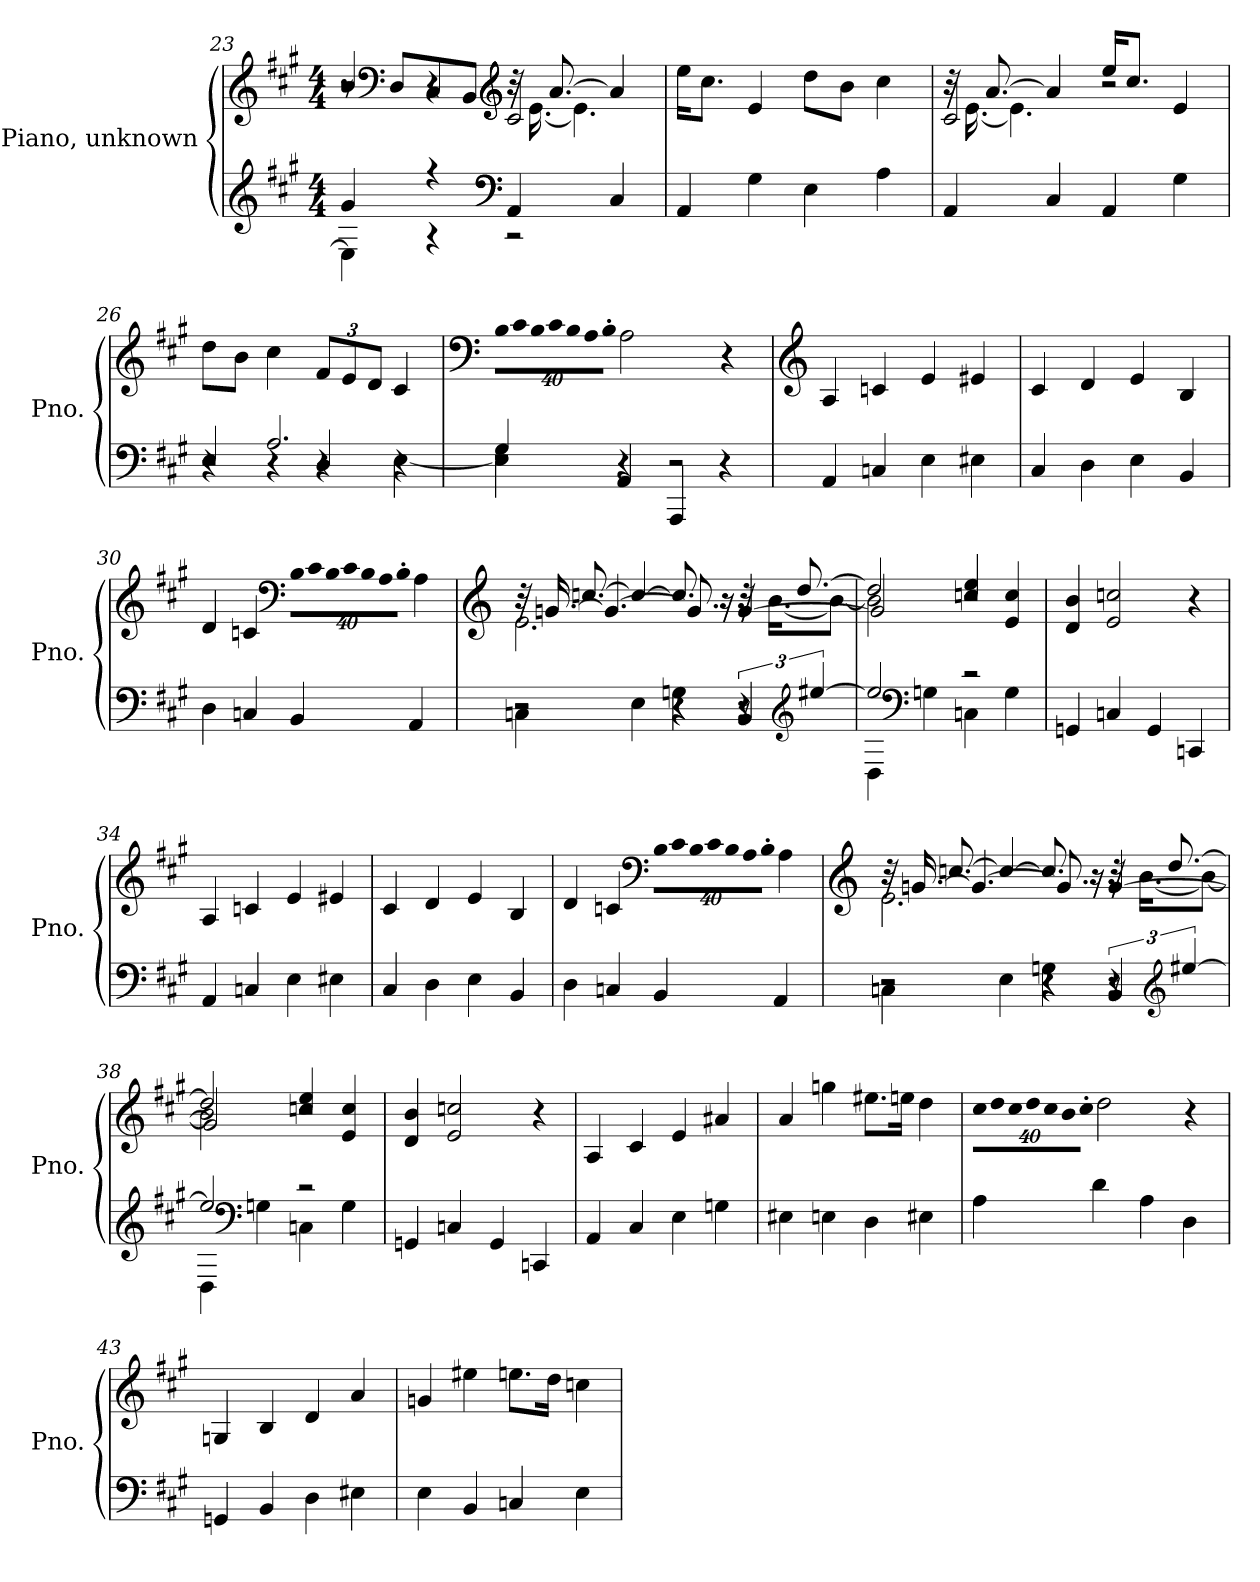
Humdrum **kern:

**kern	**kern
*part1	*part1
*staff2	*staff1
*I"Piano, unknown	*
*I'Pno.	*
*clefG2	*clefG2
*k[f#c#g#]	*k[f#c#g#]
*M4/4	*M4/4
=23	=23
*^	*^
*	*	*	*^
4g#/	4E\]	4b/	2r	8r
*	*	*clefF4	*	*
.	.	.	.	8D/L
4r	4r	4r	.	8C#/
.	.	.	.	8BB/J
*clefF4	*	*clefG2	*	*
4AA/	2r	2c#/	32r	16r
.	.	.	[16.e\	.
.	.	.	.	[8.a/
.	.	.	4.e\]	.
4C#/	.	.	.	4a/]
*v	*v	*	*	*
*	*v	*v	*v
!!LO:PB:g=z
=24	=24
4AA/	16ee\KL
.	8.cc#\J
4G#\	4e/
4E\	8dd\L
.	8b\J
4A\	4cc#\
=25	=25
*	*^
*	*	*^
4AA/	16r	32r	2c#/
.	.	[16.e\	.
.	[8.a/	.	.
.	.	4.e\]	.
4C#/	4a/]	.	.
4AA/	16ee/KL	2r	2r
.	8.cc#/J	.	.
4G#\	4e/	.	.
*	*v	*v	*v
=26	=26
*^	*
*	*^	*
4r	2r	4E/	8dd\L
.	.	.	8b\J
2.A/	.	4r	4cc#\
*	*	*	*Xbrackettup
.	4r	4D/	12f#/L
.	.	.	12e/
.	.	.	12d/J
.	[4E\	4r	4c#/
=27	=27	=27	=27
*	*	*	*clefF4
!	!	!	!LO:N:vis=32
1r	4E\]	4G#/	640%23B\LLL
!	!	!	!LO:N:vis=32
.	.	.	640%23c#\
!	!	!	!LO:N:vis=32
.	.	.	640%23B\
!	!	!	!LO:N:vis=32
.	.	.	640%23c#\
!	!	!	!LO:N:vis=32
.	.	.	640%23B\
!	!	!	!LO:N:vis=32
.	.	.	640%23A\
!	!	!	!LO:N:vis=32
.	.	.	640%23B'\JJJ
.	4r	4AA/	.
.	.	.	2A\
.	2r	4AAA/	.
.	.	4r	.
.	.	.	4r
640ryy	640ryy	640ryy	.
*v	*v	*v	*
!!LO:LB:g=z
=28	=28
*	*clefG2
4AA/	4A/
4Cn/	4cn/
4E\	4e/
4E#X\	4e#X/
=29	=29
4C#/	4c#/
4D\	4d/
4E\	4e/
4BB/	4B/
=30	=30
4D\	4d/
4Cn/	4cn/
*	*clefF4
!	!LO:N:vis=32
4BB/	640%23B\LLL
!	!LO:N:vis=32
.	640%23c\
!	!LO:N:vis=32
.	640%23B\
!	!LO:N:vis=32
.	640%23c\
!	!LO:N:vis=32
.	640%23B\
!	!LO:N:vis=32
.	640%23A\
!	!LO:N:vis=32
.	640%23B'\JJJ
4AA/	.
.	4A\
640ryy	.
!!LO:LB:g=z
=31	=31
*	*clefG2
*^	*^
*	*^	*	*^
2r	4Cn\	2r	16r	2.e\	32r
.	.	.	.	.	[16.gn/
.	.	.	[8.ccn/	.	.
.	.	.	.	.	4.g/_
.	4E\	.	4cc/_	.	.
4r	4Gn\	4r	8.cc/]	.	8.g/]
.	.	.	16r	.	16r
12r	4r	4BB/	16r	32r	[4g/
.	.	.	.	[16.b\KL	.
.	.	.	[8.dd/	.	.
*clefG2	*	*	*	*	*
[6ee#X/	.	.	.	.	.
.	.	.	.	8b\J_	.
*	*v	*v	*	*	*
=32	=32	=32	=32	=32
2ee#/]	4D\	2dd/]	2b\]	2g/]
*clefF4	*	*	*	*
.	4Gn\	.	.	.
2r	4Cn\	4ccn/ 4ee/	2r	2r
.	4G\	4e/ 4cc/	.	.
*v	*v	*	*	*
*	*v	*v	*v
=33	=33
4GGn/	4d/ 4b/
4Cn/	2e/ 2ccn/
4GG/	.
4CCn/	4r
=34	=34
4AA/	4A/
4Cn/	4cn/
4E\	4e/
4E#X\	4e#X/
!!LO:LB:g=z
=35	=35
4C#/	4c#/
4D\	4d/
4E\	4e/
4BB/	4B/
=36	=36
4D\	4d/
4Cn/	4cn/
*	*clefF4
!	!LO:N:vis=32
4BB/	640%23B\LLL
!	!LO:N:vis=32
.	640%23c\
!	!LO:N:vis=32
.	640%23B\
!	!LO:N:vis=32
.	640%23c\
!	!LO:N:vis=32
.	640%23B\
!	!LO:N:vis=32
.	640%23A\
!	!LO:N:vis=32
.	640%23B'\JJJ
4AA/	.
.	4A\
640ryy	.
=37	=37
*	*clefG2
*^	*^
*	*^	*	*^
2r	4Cn\	2r	16r	2.e\	32r
.	.	.	.	.	[16.gn/
.	.	.	[8.ccn/	.	.
.	.	.	.	.	4.g/_
.	4E\	.	4cc/_	.	.
4r	4Gn\	4r	8.cc/]	.	8.g/]
.	.	.	16r	.	16r
12r	4r	4BB/	16r	32r	[4g/
.	.	.	.	[16.b\KL	.
.	.	.	[8.dd/	.	.
*clefG2	*	*	*	*	*
[6ee#X/	.	.	.	.	.
.	.	.	.	8b\J_	.
*	*v	*v	*	*	*
!!LO:LB:g=z	!!	!!
=38	=38	=38	=38	=38
2ee#/]	4D\	2dd/]	2b\]	2g/]
*clefF4	*	*	*	*
.	4Gn\	.	.	.
2r	4Cn\	4ccn/ 4ee/	2r	2r
.	4G\	4e/ 4cc/	.	.
*v	*v	*	*	*
*	*v	*v	*v
=39	=39
4GGn/	4d/ 4b/
4Cn/	2e/ 2ccn/
4GG/	.
4CCn/	4r
=40	=40
4AA/	4A/
4C#/	4c#/
4E\	4e/
4Gn\	4a#X/
=41	=41
4E#X\	4a/
4En\	4ggn\
4D\	8.ee#X\L
.	16een\Jk
4E#X\	4dd\
=42	=42
!	!LO:N:vis=32
4A\	640%23cc#\LLL
!	!LO:N:vis=32
.	640%23dd\
!	!LO:N:vis=32
.	640%23cc#\
!	!LO:N:vis=32
.	640%23dd\
!	!LO:N:vis=32
.	640%23cc#\
!	!LO:N:vis=32
.	640%23b\
!	!LO:N:vis=32
.	640%23cc#'\JJJ
4d\	.
.	2dd\
4A\	.
4D\	.
.	4r
640ryy	.
!!LO:LB:g=z
=43	=43
4GGn/	4Gn/
4BB/	4B/
4D\	4d/
4E#X\	4a/
=44	=44
4E\	4gn/
4BB/	4ee#X\
4Cn/	8.een\L
.	16dd\Jk
4E\	4ccn\
=	=
*-	*-
